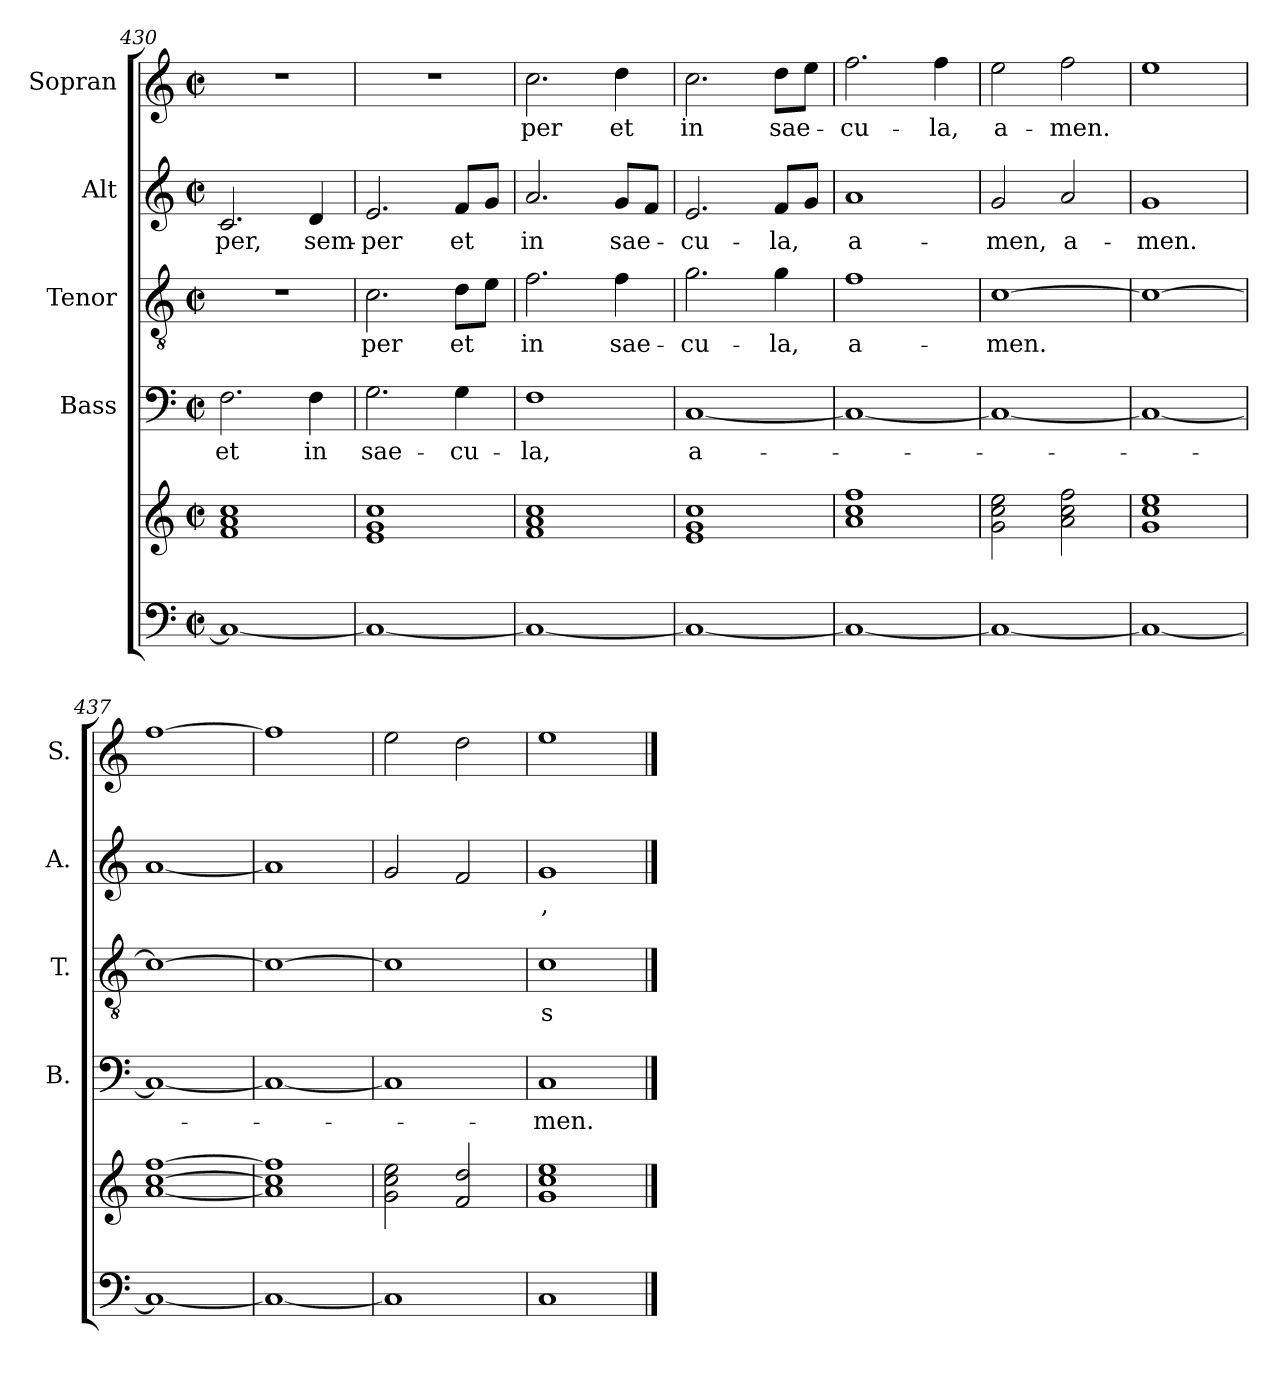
**kern	**kern	**kern	**text	**kern	**text	**kern	**text	**kern	**text
*part5	*part5	*part4	*part4	*part3	*part3	*part2	*part2	*part1	*part1
*staff6	*staff5	*staff4	*staff4	*staff3	*staff3	*staff2	*staff2	*staff1	*staff1
*	*	*I"Bass	*	*I"Tenor	*	*I"Alt	*	*I"Sopran	*
*	*	*I'B.	*	*I'T.	*	*I'A.	*	*I'S.	*
*clefF4	*clefG2	*clefF4	*	*clefGv2	*	*clefG2	*	*clefG2	*
*k[]	*k[]	*k[]	*	*k[]	*	*k[]	*	*k[]	*
*C:	*C:	*C:	*	*C:	*	*C:	*	*C:	*
*M2/2	*M2/2	*M2/2	*	*M2/2	*	*M2/2	*	*M2/2	*
*met(c|)	*met(c|)	*met(c|)	*	*met(c|)	*	*met(c|)	*	*met(c|)	*
=430	=430	=430	=430	=430	=430	=430	=430	=430	=430
!	!	!	!LO:LY:b	!	!	!	!LO:LY:b	!	!
1C_	1f 1a 1cc	2.F\	et	1r	.	2.c/	-per,	1r	.
!	!	!	!LO:LY:b	!	!	!	!LO:LY:b	!	!
.	.	4F\	in	.	.	4d/	sem-	.	.
=431	=431	=431	=431	=431	=431	=431	=431	=431	=431
!	!	!	!LO:LY:b	!	!LO:LY:b	!	!LO:LY:b	!	!
1C_	1e 1g 1cc	2.G\	sae-	2.c\	-per	2.e/	-per	1r	.
!	!	!	!LO:LY:b	!	!LO:LY:b	!	!LO:LY:b	!	!
.	.	4G\	-cu-	8d\L	et	8f/L	et	.	.
.	.	.	.	8e\J	.	8g/J	.	.	.
!!LO:LB:g=z
=432	=432	=432	=432	=432	=432	=432	=432	=432	=432
!	!	!	!LO:LY:b	!	!LO:LY:b	!	!LO:LY:b	!	!LO:LY:b
1C_	1f 1a 1cc	1F	-la,	2.f\	in	2.a/	in	2.cc\	-per
!	!	!	!	!	!LO:LY:b	!	!LO:LY:b	!	!LO:LY:b
.	.	.	.	4f\	sae-	8g/L	sae-	4dd\	et
.	.	.	.	.	.	8f/J	.	.	.
=433	=433	=433	=433	=433	=433	=433	=433	=433	=433
!	!	!	!LO:LY:b	!	!LO:LY:b	!	!LO:LY:b	!	!LO:LY:b
1C_	1e 1g 1cc	[1C	a-	2.g\	-cu-	2.e/	-cu-	2.cc\	in
!	!	!	!	!	!LO:LY:b	!	!LO:LY:b	!	!LO:LY:b
.	.	.	.	4g\	-la,	8f/L	-la,	8dd\L	sae-
.	.	.	.	.	.	8g/J	.	8ee\J	.
=434	=434	=434	=434	=434	=434	=434	=434	=434	=434
!	!	!	!	!	!LO:LY:b	!	!LO:LY:b	!	!LO:LY:b
1C_	1a 1cc 1ff	1C_	.	1f	a-	1a	a-	2.ff\	-cu-
!	!	!	!	!	!	!	!	!	!LO:LY:b
.	.	.	.	.	.	.	.	4ff\	-la,
=435	=435	=435	=435	=435	=435	=435	=435	=435	=435
!	!	!	!	!	!LO:LY:b	!	!LO:LY:b	!	!LO:LY:b
1C_	2g\ 2cc\ 2ee\	1C_	.	[1c	-men.	2g/	-men,	2ee\	a-
!	!	!	!	!	!	!	!LO:LY:b	!	!LO:LY:b
.	2a\ 2cc\ 2ff\	.	.	.	.	2a/	a-	2ff\	-men.
=436	=436	=436	=436	=436	=436	=436	=436	=436	=436
!	!	!	!	!	!	!	!LO:LY:b	!	!
1C_	1g 1cc 1ee	1C_	.	1c_	.	1g	-men.	1ee	.
=437	=437	=437	=437	=437	=437	=437	=437	=437	=437
1C_	[1a [1cc [1ff	1C_	.	1c_	.	[1a	.	[1ff	.
=438	=438	=438	=438	=438	=438	=438	=438	=438	=438
1C_	1a] 1cc] 1ff]	1C_	.	1c_	.	1a]	.	1ff]	.
=439	=439	=439	=439	=439	=439	=439	=439	=439	=439
1C]	2g\ 2cc\ 2ee\	1C]	.	1c]	.	2g/	.	2ee\	.
.	2f/ 2dd/	.	.	.	.	2f/	.	2dd\	.
=440	=440	=440	=440	=440	=440	=440	=440	=440	=440
!	!	!	!LO:LY:b	!	!LO:LY:b	!	!LO:LY:b	!	!
1C	1g 1cc 1ee	1C	-men.	1c	s	1g	,-	1ee	.
==	==	==	==	==	==	==	==	==	==
*-	*-	*-	*-	*-	*-	*-	*-	*-	*-
